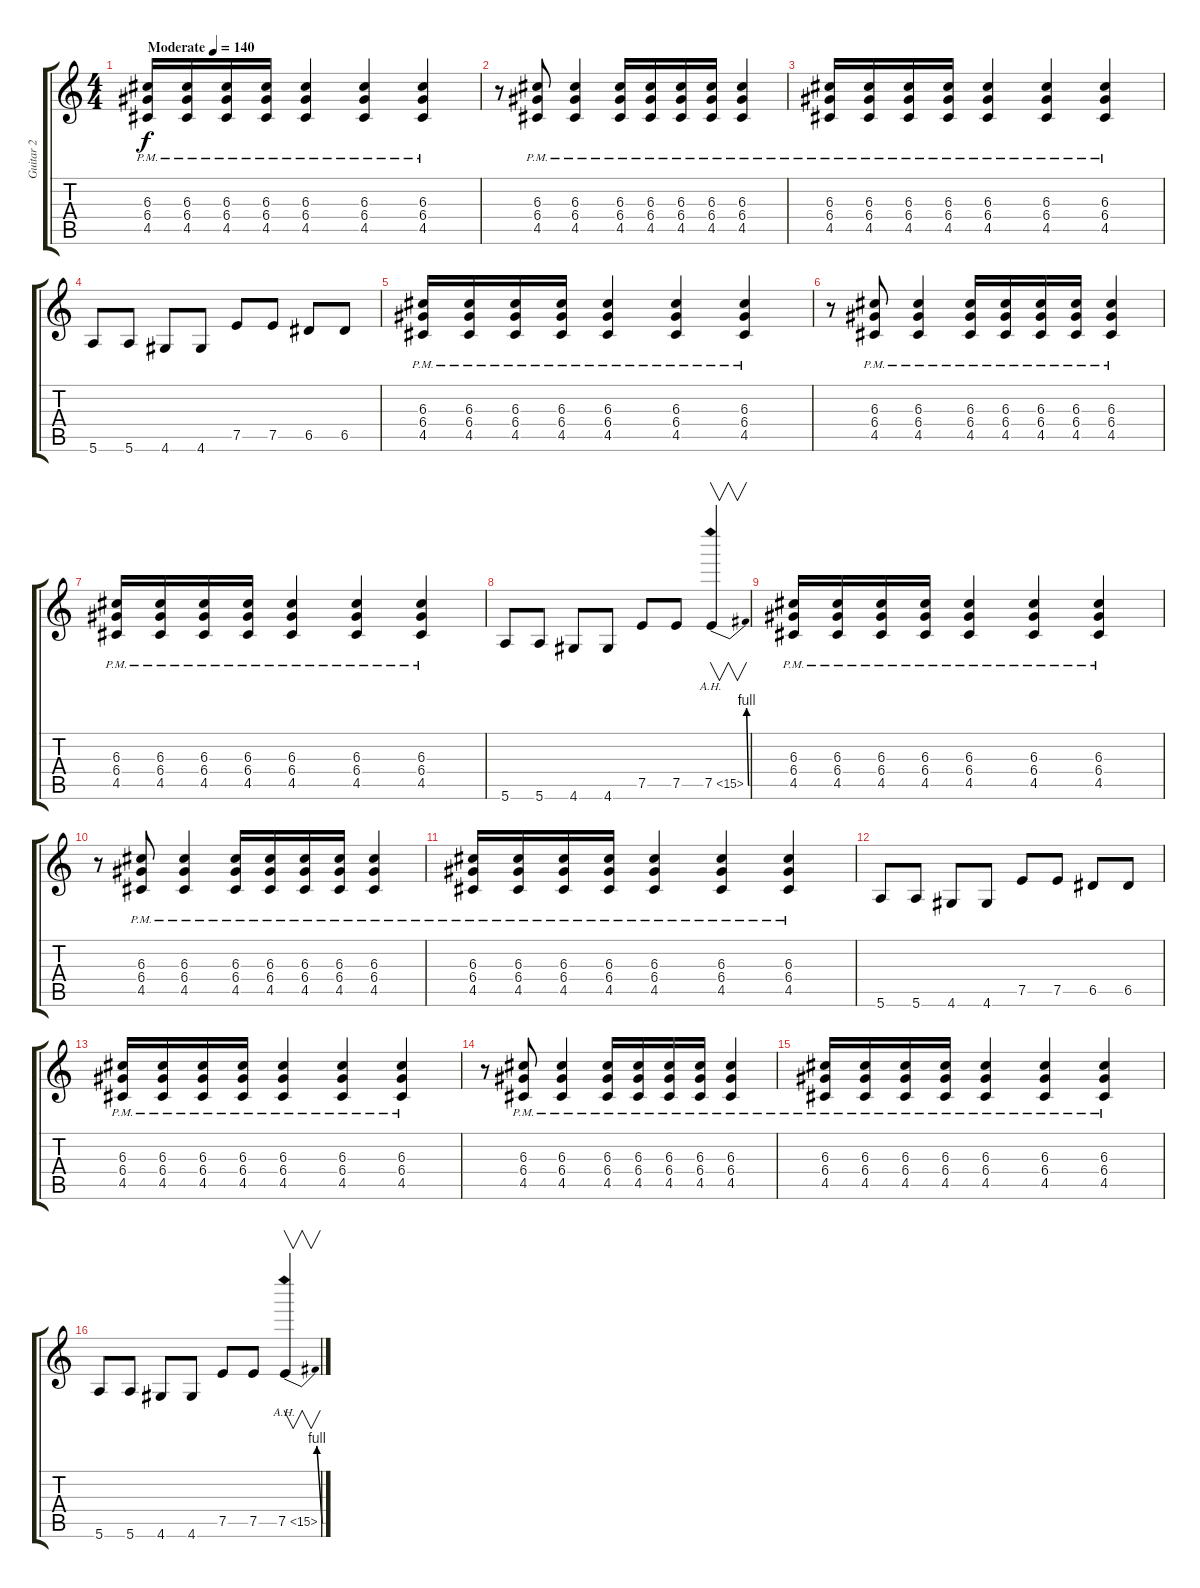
\track ("Guitar 2" "Guitar 2") {instrument overdrivenguitar}
\staff {score tabs}
\tuning (E4 B3 G3 D3 A2 E2) {hide}
\ts (4 4)
\tempo (140 "Moderate")
\clef g2
\ks c
(6.3{pm} 6.4{pm} 4.5{pm}).16{dy f instrument overdrivenguitar} (6.3{pm} 6.4{pm} 4.5{pm}).16 (6.3{pm} 6.4{pm} 4.5{pm}).16 (6.3{pm} 6.4{pm} 4.5{pm}).16 (6.3{pm} 6.4{pm} 4.5{pm}).4 (6.3{pm} 6.4{pm} 4.5{pm}).4 (6.3{pm} 6.4{pm} 4.5{pm}).4 |
r.8 (6.3{pm} 6.4{pm} 4.5{pm}).8 (6.3{pm} 6.4{pm} 4.5{pm}).4 (6.3{pm} 6.4{pm} 4.5{pm}).16 (6.3{pm} 6.4{pm} 4.5{pm}).16 (6.3{pm} 6.4{pm} 4.5{pm}).16 (6.3{pm} 6.4{pm} 4.5{pm}).16 (6.3{pm} 6.4{pm} 4.5{pm}).4 |
(6.3{pm} 6.4{pm} 4.5{pm}).16 (6.3{pm} 6.4{pm} 4.5{pm}).16 (6.3{pm} 6.4{pm} 4.5{pm}).16 (6.3{pm} 6.4{pm} 4.5{pm}).16 (6.3{pm} 6.4{pm} 4.5{pm}).4 (6.3{pm} 6.4{pm} 4.5{pm}).4 (6.3{pm} 6.4{pm} 4.5{pm}).4 |
5.6.8 5.6.8 4.6.8 4.6.8 7.5.8 7.5.8 6.5.8 6.5.8 |
(6.3{pm} 6.4{pm} 4.5{pm}).16 (6.3{pm} 6.4{pm} 4.5{pm}).16 (6.3{pm} 6.4{pm} 4.5{pm}).16 (6.3{pm} 6.4{pm} 4.5{pm}).16 (6.3{pm} 6.4{pm} 4.5{pm}).4 (6.3{pm} 6.4{pm} 4.5{pm}).4 (6.3{pm} 6.4{pm} 4.5{pm}).4 |
r.8 (6.3{pm} 6.4{pm} 4.5{pm}).8 (6.3{pm} 6.4{pm} 4.5{pm}).4 (6.3{pm} 6.4{pm} 4.5{pm}).16 (6.3{pm} 6.4{pm} 4.5{pm}).16 (6.3{pm} 6.4{pm} 4.5{pm}).16 (6.3{pm} 6.4{pm} 4.5{pm}).16 (6.3{pm} 6.4{pm} 4.5{pm}).4 |
(6.3{pm} 6.4{pm} 4.5{pm}).16 (6.3{pm} 6.4{pm} 4.5{pm}).16 (6.3{pm} 6.4{pm} 4.5{pm}).16 (6.3{pm} 6.4{pm} 4.5{pm}).16 (6.3{pm} 6.4{pm} 4.5{pm}).4 (6.3{pm} 6.4{pm} 4.5{pm}).4 (6.3{pm} 6.4{pm} 4.5{pm}).4 |
5.6.8 5.6.8 4.6.8 4.6.8 7.5.8 7.5.8 7.5{be (bend 0 0 60 4) ah 8}.4{v} |
(6.3{pm} 6.4{pm} 4.5{pm}).16 (6.3{pm} 6.4{pm} 4.5{pm}).16 (6.3{pm} 6.4{pm} 4.5{pm}).16 (6.3{pm} 6.4{pm} 4.5{pm}).16 (6.3{pm} 6.4{pm} 4.5{pm}).4 (6.3{pm} 6.4{pm} 4.5{pm}).4 (6.3{pm} 6.4{pm} 4.5{pm}).4 |
r.8 (6.3{pm} 6.4{pm} 4.5{pm}).8 (6.3{pm} 6.4{pm} 4.5{pm}).4 (6.3{pm} 6.4{pm} 4.5{pm}).16 (6.3{pm} 6.4{pm} 4.5{pm}).16 (6.3{pm} 6.4{pm} 4.5{pm}).16 (6.3{pm} 6.4{pm} 4.5{pm}).16 (6.3{pm} 6.4{pm} 4.5{pm}).4 |
(6.3{pm} 6.4{pm} 4.5{pm}).16 (6.3{pm} 6.4{pm} 4.5{pm}).16 (6.3{pm} 6.4{pm} 4.5{pm}).16 (6.3{pm} 6.4{pm} 4.5{pm}).16 (6.3{pm} 6.4{pm} 4.5{pm}).4 (6.3{pm} 6.4{pm} 4.5{pm}).4 (6.3{pm} 6.4{pm} 4.5{pm}).4 |
5.6.8 5.6.8 4.6.8 4.6.8 7.5.8 7.5.8 6.5.8 6.5.8 |
(6.3{pm} 6.4{pm} 4.5{pm}).16 (6.3{pm} 6.4{pm} 4.5{pm}).16 (6.3{pm} 6.4{pm} 4.5{pm}).16 (6.3{pm} 6.4{pm} 4.5{pm}).16 (6.3{pm} 6.4{pm} 4.5{pm}).4 (6.3{pm} 6.4{pm} 4.5{pm}).4 (6.3{pm} 6.4{pm} 4.5{pm}).4 |
r.8 (6.3{pm} 6.4{pm} 4.5{pm}).8 (6.3{pm} 6.4{pm} 4.5{pm}).4 (6.3{pm} 6.4{pm} 4.5{pm}).16 (6.3{pm} 6.4{pm} 4.5{pm}).16 (6.3{pm} 6.4{pm} 4.5{pm}).16 (6.3{pm} 6.4{pm} 4.5{pm}).16 (6.3{pm} 6.4{pm} 4.5{pm}).4 |
(6.3{pm} 6.4{pm} 4.5{pm}).16 (6.3{pm} 6.4{pm} 4.5{pm}).16 (6.3{pm} 6.4{pm} 4.5{pm}).16 (6.3{pm} 6.4{pm} 4.5{pm}).16 (6.3{pm} 6.4{pm} 4.5{pm}).4 (6.3{pm} 6.4{pm} 4.5{pm}).4 (6.3{pm} 6.4{pm} 4.5{pm}).4 |
5.6.8 5.6.8 4.6.8 4.6.8 7.5.8 7.5.8 7.5{be (bend 0 0 60 4) ah 8}.4{v}
